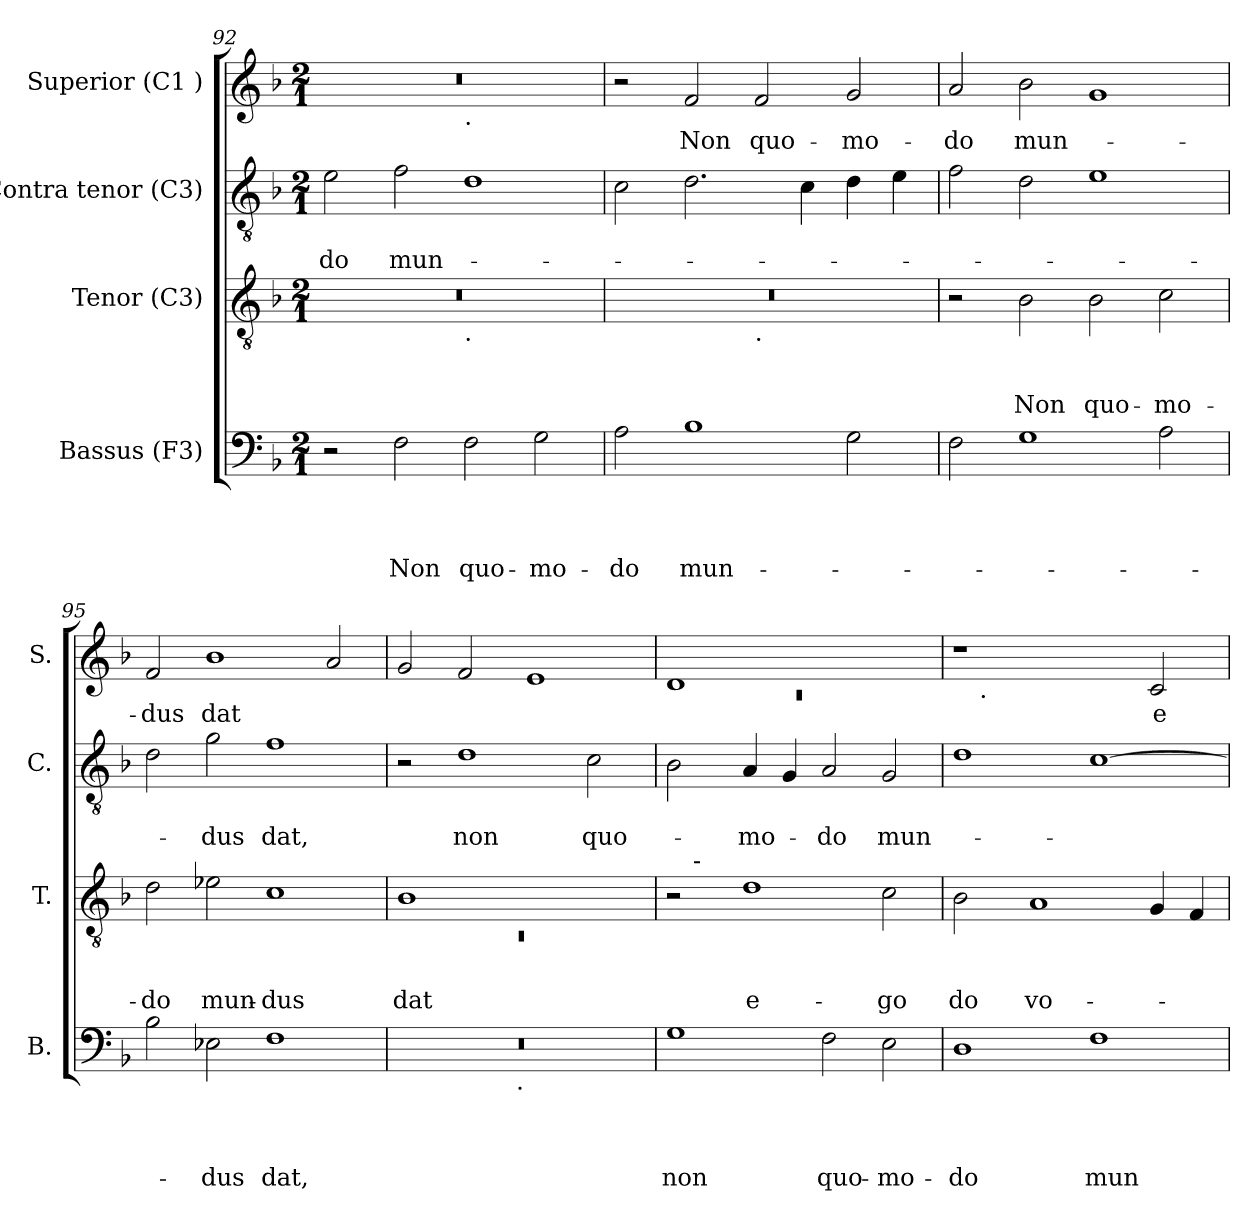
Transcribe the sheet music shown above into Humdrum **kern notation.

**kern	**text	**text	**text	**text	**kern	**text	**text	**text	**kern	**text	**text	**kern	**text
*part4	*part4	*part4	*part4	*part4	*part3	*part3	*part3	*part3	*part2	*part2	*part2	*part1	*part1
*staff4	*staff4	*staff4	*staff4	*staff4	*staff3	*staff3	*staff3	*staff3	*staff2	*staff2	*staff2	*staff1	*staff1
*I"Bassus (F3)	*	*	*	*	*I"Tenor (C3)	*	*	*	*I"Contra tenor (C3)	*	*	*I"Superior (C1 )	*
*I'B.	*	*	*	*	*I'T.	*	*	*	*I'C.	*	*	*I'S.	*
!!LO:LB:g=z
*clefF4	*	*	*	*	*clefGv2	*	*	*	*clefGv2	*	*	*clefG2	*
*k[b-]	*	*	*	*	*k[b-]	*	*	*	*k[b-]	*	*	*k[b-]	*
*F:	*	*	*	*	*F:	*	*	*	*F:	*	*	*F:	*
*M2/1	*	*	*	*	*M2/1	*	*	*	*M2/1	*	*	*M2/1	*
=92	=92	=92	=92	=92	=92	=92	=92	=92	=92	=92	=92	=92	=92
!	!	!	!	!	!	!	!	!	!	!	!LO:LY:b	!	!
*	*	*	*	*	*^	*	*	*	*	*	*	*^	*
2r	.	.	.	.	0r	1ryy	.	.	.	2e\	.	-do	0r	1ryy	.
!	!	!	!	!LO:LY:b	!	!	!	!	!	!	!	!LO:LY:b	!	!	!
2F\	.	.	.	Non	.	.	.	.	.	2f\	.	mun-	.	.	.
!	!	!	!	!	!	!	!	!	!	!	!	!	!	!LO:TX:b:t=.	!
!	!	!	!	!	!	!LO:TX:b:t=.	!	!	!	!	!	!	!	!	!
!	!	!	!	!LO:LY:b	!	!	!	!	!	!	!	!	!	!	!
2F\	.	.	.	quo-	.	1ryy	.	.	.	1d	.	.	.	1ryy	.
!	!	!	!	!LO:LY:b	!	!	!	!	!	!	!	!	!	!	!
2G\	.	.	.	-mo-	.	.	.	.	.	.	.	.	.	.	.
=93	=93	=93	=93	=93	=93	=93	=93	=93	=93	=93	=93	=93	=93	=93	=93
!	!	!	!	!LO:LY:b	!	!	!	!	!	!	!	!	!	!	!
*	*	*	*	*	*	*	*	*	*	*	*	*	*v	*v	*
2A\	.	.	.	-do	0r	1ryy	.	.	.	2c\	.	.	2r	.
!	!	!	!	!LO:LY:b	!	!	!	!	!	!	!	!	!	!LO:LY:b
1B-	.	.	.	mun-	.	.	.	.	.	2.d\	.	.	2f/	Non
!	!	!	!	!	!	!LO:TX:b:t=.	!	!	!	!	!	!	!	!
!	!	!	!	!	!	!	!	!	!	!	!	!	!	!LO:LY:b
.	.	.	.	.	.	1ryy	.	.	.	.	.	.	2f/	quo-
.	.	.	.	.	.	.	.	.	.	4c\	.	.	.	.
!	!	!	!	!	!	!	!	!	!	!	!	!	!	!LO:LY:b
2G\	.	.	.	.	.	.	.	.	.	4d\	.	.	2g/	-mo-
.	.	.	.	.	.	.	.	.	.	4e\	.	.	.	.
=94	=94	=94	=94	=94	=94	=94	=94	=94	=94	=94	=94	=94	=94	=94
!	!	!	!	!	!	!	!	!	!	!	!	!	!	!LO:LY:b
*	*	*	*	*	*v	*v	*	*	*	*	*	*	*	*
2F\	.	.	.	.	2r	.	.	.	2f\	.	.	2a/	-do
!	!	!	!	!	!	!	!	!LO:LY:b	!	!	!	!	!LO:LY:b
1G	.	.	.	.	2B-\	.	.	Non	2d\	.	.	2b-\	mun-
!	!	!	!	!	!	!	!	!LO:LY:b	!	!	!	!	!
.	.	.	.	.	2B-\	.	.	quo-	1e	.	.	1g	.
!	!	!	!	!	!	!	!	!LO:LY:b	!	!	!	!	!
2A\	.	.	.	.	2c\	.	.	-mo-	.	.	.	.	.
=95	=95	=95	=95	=95	=95	=95	=95	=95	=95	=95	=95	=95	=95
!	!	!	!	!	!	!	!	!LO:LY:b	!	!	!	!	!LO:LY:b
2B-\	.	.	.	.	2d\	.	.	-do	2d\	.	.	2f/	-dus
!	!	!	!	!LO:LY:b	!	!	!	!LO:LY:b	!	!	!LO:LY:b	!	!LO:LY:b
2E-X\	.	.	.	-dus	2e-X\	.	.	mun-	2g\	.	-dus	1b-	dat
!	!	!	!	!LO:LY:b	!	!	!	!LO:LY:b	!	!	!LO:LY:b	!	!
1F	.	.	.	dat,	1c	.	.	-dus	1f	.	dat,	.	.
.	.	.	.	.	.	.	.	.	.	.	.	2a/	.
=96	=96	=96	=96	=96	=96	=96	=96	=96	=96	=96	=96	=96	=96
*	*	*	*	*	*^	*	*	*	*	*	*	*	*
!	!	!	!	!	!	!LO:N:vis=1	!	!	!LO:LY:b	!	!	!	!	!
*^	*	*	*	*	*	*	*	*	*	*	*	*	*	*
0r	2ryy	.	.	.	.	1B-	0rC	.	.	dat	2r	.	.	2g/	.
!	!	!	!	!	!	!	!	!	!	!	!	!	!LO:LY:b	!	!
.	4...ryy	.	.	.	.	.	.	.	.	.	1d	.	non	2f/	.
!	!LO:TX:b:t=.	!	!	!	!	!	!	!	!	!	!	!	!	!	!
.	1ryy	.	.	.	.	.	.	.	.	.	.	.	.	.	.
.	.	.	.	.	.	1ryy	.	.	.	.	.	.	.	1e	.
!	!	!	!	!	!	!	!	!	!	!	!	!	!LO:LY:b	!	!
.	.	.	.	.	.	.	.	.	.	.	2c\	.	quo-	.	.
.	32ryy	.	.	.	.	.	.	.	.	.	.	.	.	.	.
!!LO:PB:g=z
=97	=97	=97	=97	=97	=97	=97	=97	=97	=97	=97	=97	=97	=97	=97	=97
*	*	*	*	*	*	*	*	*	*	*	*	*	*	*^	*
!	!	!	!	!	!LO:LY:b	!	!	!	!	!	!	!	!	!	!LO:N:vis=1	!
*v	*v	*	*	*	*	*	*	*	*	*	*	*	*	*	*	*
1G	.	.	.	non	2r	8ryy	.	.	.	2B-\	.	.	1d	0rc	.
!	!	!	!	!	!	!LO:TX:a:t=-	!	!	!	!	!	!	!	!	!
.	.	.	.	.	.	1...ryy	.	.	.	.	.	.	.	.	.
!	!	!	!	!	!	!	!	!	!LO:LY:b:rj	!	!	!LO:LY:b	!	!	!
.	.	.	.	.	1d	.	.	.	e-	4A/	.	-mo-	.	.	.
.	.	.	.	.	.	.	.	.	.	4G/	.	.	.	.	.
!	!	!	!	!LO:LY:b	!	!	!	!	!	!	!	!LO:LY:b	!	!	!
2F\	.	.	.	quo-	.	.	.	.	.	2A/	.	-do	1ryy	.	.
!	!	!	!	!LO:LY:b	!	!	!	!	!LO:LY:b	!	!	!LO:LY:b	!	!	!
2E\	.	.	.	-mo-	2c\	.	.	.	-go	2G/	.	mun-	.	.	.
=98	=98	=98	=98	=98	=98	=98	=98	=98	=98	=98	=98	=98	=98	=98	=98
!	!	!	!	!LO:LY:b	!	!	!	!	!LO:LY:b	!	!	!	!	!	!
*	*	*	*	*	*v	*v	*	*	*	*	*	*	*	*	*
1D	.	.	.	-do	2B-\	.	.	do	1d	.	.	1r	8ryy	.
!	!	!	!	!	!	!	!	!	!	!	!	!	!LO:TX:b:t=.	!
.	.	.	.	.	.	.	.	.	.	.	.	.	1...ryy	.
!	!	!	!	!	!	!	!	!LO:LY:b	!	!	!	!	!	!
.	.	.	.	.	1A	.	.	vo-	.	.	.	.	.	.
!	!	!	!	!LO:LY:b	!	!	!	!	!	!	!	!	!	!
1F	.	.	.	mun-	.	.	.	.	[>1c	.	.	2ryy	.	.
!	!	!	!	!	!	!	!	!	!	!	!	!	!	!LO:LY:b
.	.	.	.	.	4G/	.	.	.	.	.	.	2c/	.	e-
.	.	.	.	.	4F/	.	.	.	.	.	.	.	.	.
*	*	*	*	*	*	*	*	*	*	*	*	*v	*v	*
=	=	=	=	=	=	=	=	=	=	=	=	=	=
*-	*-	*-	*-	*-	*-	*-	*-	*-	*-	*-	*-	*-	*-
